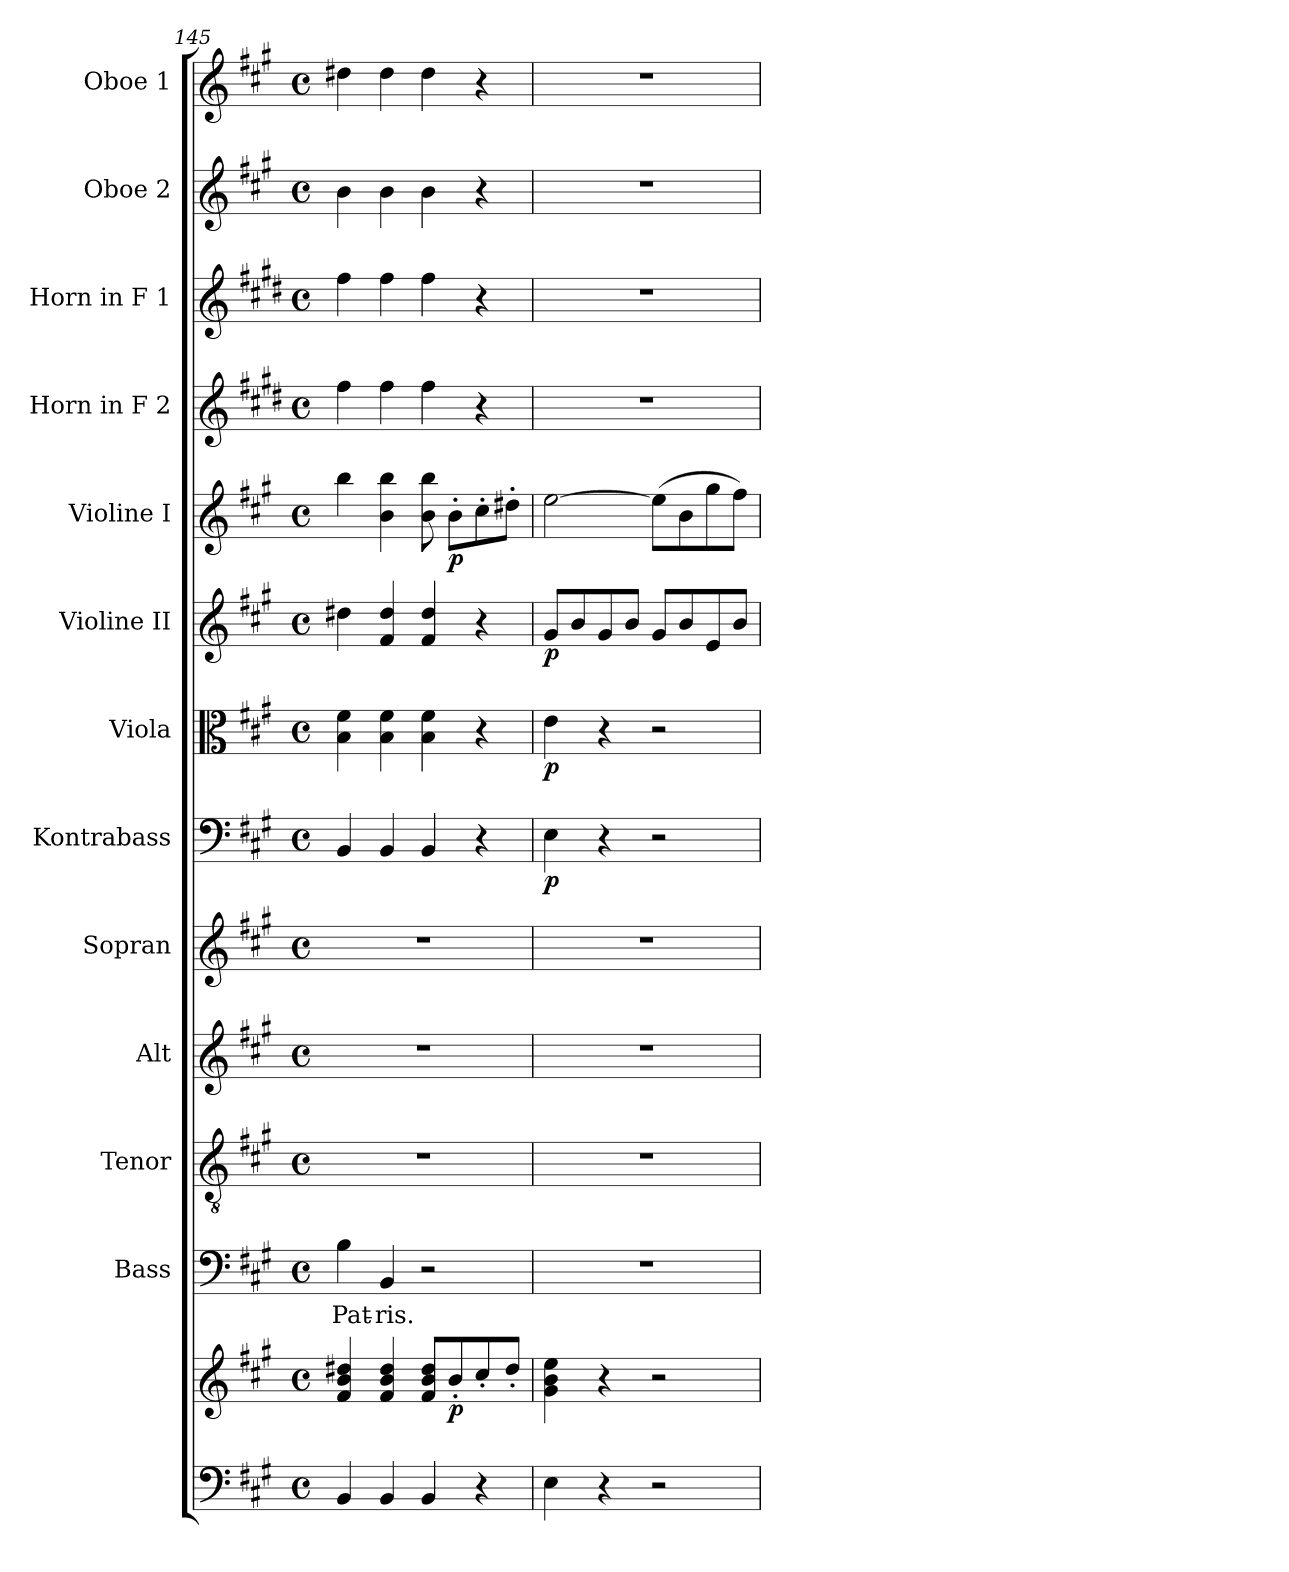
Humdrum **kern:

**kern	**kern	**dynam	**kern	**text	**kern	**kern	**kern	**kern	**dynam	**kern	**dynam	**kern	**dynam	**kern	**dynam	**kern	**kern	**kern	**kern
*part13	*part13	*part13	*part12	*part12	*part11	*part10	*part9	*part8	*part8	*part7	*part7	*part6	*part6	*part5	*part5	*part4	*part3	*part2	*part1
*staff14	*staff13	*staff13/14	*staff12	*staff12	*staff11	*staff10	*staff9	*staff8	*staff8	*staff7	*staff7	*staff6	*staff6	*staff5	*staff5	*staff4	*staff3	*staff2	*staff1
*	*	*	*I"Bass	*	*I"Tenor	*I"Alt	*I"Sopran	*I"Kontrabass	*	*I"Viola	*	*I"Violine II	*	*I"Violine I	*	*I"Horn in F 2	*I"Horn in F 1	*I"Oboe 2	*I"Oboe 1
*	*	*	*I'B.	*	*I'T.	*I'A.	*I'S.	*I'Kb.	*	*I'Vla.	*	*I'Vl. II	*	*I'Vl. I	*	*	*	*I'Ob.. 2	*I'Ob. 1
*clefF4	*clefG2	*	*clefF4	*	*clefGv2	*clefG2	*clefG2	*clefF4	*	*clefC3	*	*clefG2	*	*clefG2	*	*clefG2	*clefG2	*clefG2	*clefG2
*	*	*	*	*	*	*	*	*ITrd7c12	*	*	*	*	*	*	*	*ITrd4c7	*ITrd4c7	*	*
*k[f#c#g#]	*k[f#c#g#]	*	*k[f#c#g#]	*	*k[f#c#g#]	*k[f#c#g#]	*k[f#c#g#]	*k[f#c#g#]	*	*k[f#c#g#]	*	*k[f#c#g#]	*	*k[f#c#g#]	*	*k[f#c#g#]	*k[f#c#g#]	*k[f#c#g#]	*k[f#c#g#]
*A:	*A:	*	*A:	*	*A:	*A:	*A:	*A:	*	*A:	*	*A:	*	*A:	*	*A:	*A:	*A:	*A:
*M4/4	*M4/4	*	*M4/4	*	*M4/4	*M4/4	*M4/4	*M4/4	*	*M4/4	*	*M4/4	*	*M4/4	*	*M4/4	*M4/4	*M4/4	*M4/4
*met(c)	*met(c)	*	*met(c)	*	*met(c)	*met(c)	*met(c)	*met(c)	*	*met(c)	*	*met(c)	*	*met(c)	*	*met(c)	*met(c)	*met(c)	*met(c)
=145	=145	=145	=145	=145	=145	=145	=145	=145	=145	=145	=145	=145	=145	=145	=145	=145	=145	=145	=145
!	!	!	!	!LO:LY:b	!	!	!	!	!	!	!	!	!	!	!	!	!	!	!
4BB/	4f#/ 4b/ 4dd#X/	.	4B\	Pat-	1r	1r	1r	4BBB/	.	4B\ 4f#\	.	4dd#X\	.	4bb\	.	4b\	4b\	4b\	4dd#X\
!	!	!	!	!LO:LY:b	!	!	!	!	!	!	!	!	!	!	!	!	!	!	!
4BB/	4f#/ 4b/ 4dd#/	.	4BB/	-ris.	.	.	.	4BBB/	.	4B\ 4f#\	.	4f#/ 4dd#/	.	4b\ 4bb\	.	4b\	4b\	4b\	4dd#\
4BB/	8f#/ 8b/ 8dd#/L	.	2r	.	.	.	.	4BBB/	.	4B\ 4f#\	.	4f#/ 4dd#/	.	8b\ 8bb\	.	4b\	4b\	4b\	4dd#\
!	!	!LO:DY:b	!	!	!	!	!	!	!	!	!	!	!	!	!LO:DY:b	!	!	!	!
.	8b'</	p	.	.	.	.	.	.	.	.	.	.	.	8b'>\L	p	.	.	.	.
4r	8cc#'</	.	.	.	.	.	.	4r	.	4r	.	4r	.	8cc#'>\	.	4r	4r	4r	4r
.	8dd#'</J	.	.	.	.	.	.	.	.	.	.	.	.	8dd#X'>\J	.	.	.	.	.
=146	=146	=146	=146	=146	=146	=146	=146	=146	=146	=146	=146	=146	=146	=146	=146	=146	=146	=146	=146
!	!	!	!	!	!	!	!	!	!LO:DY:b	!	!LO:DY:b	!	!LO:DY:b	!	!	!	!	!	!
4E\	4g#\ 4b\ 4ee\	.	1r	.	1r	1r	1r	4EE\	p	4e\	p	8g#/L	p	[2ee\	.	1r	1r	1r	1r
.	.	.	.	.	.	.	.	.	.	.	.	8b/	.	.	.	.	.	.	.
4r	4r	.	.	.	.	.	.	4r	.	4r	.	8g#/	.	.	.	.	.	.	.
.	.	.	.	.	.	.	.	.	.	.	.	8b/J	.	.	.	.	.	.	.
2r	2r	.	.	.	.	.	.	2r	.	2r	.	8g#/L	.	(>8ee\L]	.	.	.	.	.
.	.	.	.	.	.	.	.	.	.	.	.	8b/	.	8b\	.	.	.	.	.
.	.	.	.	.	.	.	.	.	.	.	.	8e/	.	8gg#\	.	.	.	.	.
.	.	.	.	.	.	.	.	.	.	.	.	8b/J	.	8ff#\J)	.	.	.	.	.
=	=	=	=	=	=	=	=	=	=	=	=	=	=	=	=	=	=	=	=
*-	*-	*-	*-	*-	*-	*-	*-	*-	*-	*-	*-	*-	*-	*-	*-	*-	*-	*-	*-
